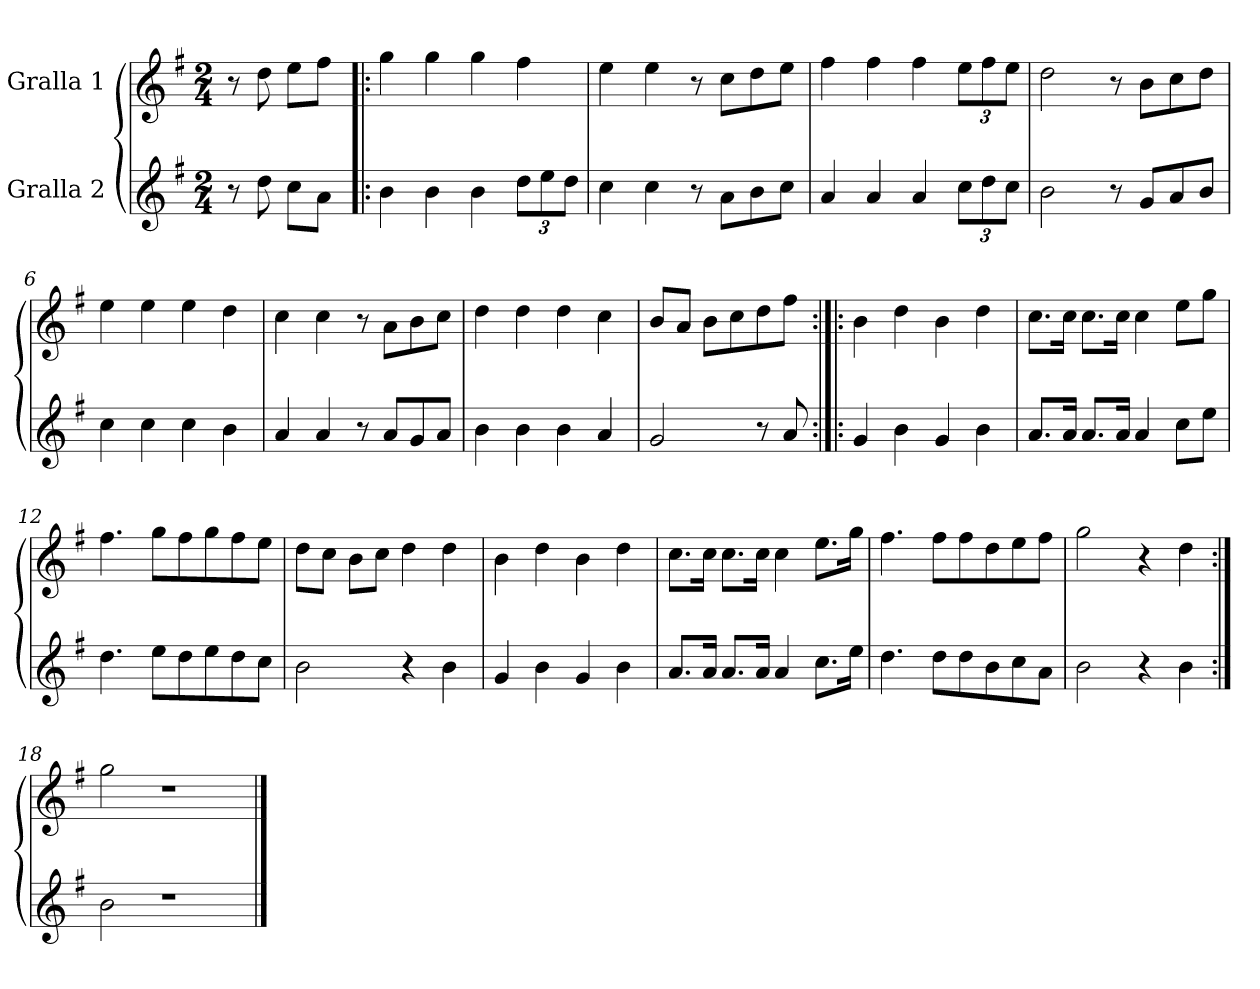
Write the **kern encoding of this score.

**kern	**kern
*part2	*part1
*staff2	*staff1
*I"Gralla 2	*I"Gralla 1
*clefG2	*clefG2
*k[f#]	*k[f#]
*M2/4	*M2/4
=1	=1
8r	8r
8dd\	8dd\
8cc\L	8ee\L
8a\J	8ff#\J
=2!|:	=2!|:
4b\	4gg\
4b\	4gg\
4b\	4gg\
*Xbrackettup	*
12dd\L	4ff#\
12ee\	.
12dd\J	.
=3	=3
4cc\	4ee\
4cc\	4ee\
8r	8r
8a\L	8cc\L
8b\	8dd\
8cc\J	8ee\J
=4	=4
4a/	4ff#\
4a/	4ff#\
4a/	4ff#\
*	*Xbrackettup
12cc\L	12ee\L
12dd\	12ff#\
12cc\J	12ee\J
=5	=5
2b\	2dd\
8r	8r
8g/L	8b\L
8a/	8cc\
8b/J	8dd\J
=6	=6
4cc\	4ee\
4cc\	4ee\
4cc\	4ee\
4b\	4dd\
!!LO:LB:g=z
=7	=7
4a/	4cc\
4a/	4cc\
8r	8r
8a/L	8a\L
8g/	8b\
8a/J	8cc\J
=8	=8
4b\	4dd\
4b\	4dd\
4b\	4dd\
4a/	4cc\
=9	=9
2g/	8b/L
.	8a/J
.	8b\L
.	8cc\
8r	8dd\
8a/	8ff#\J
=10:|!|:	=10:|!|:
4g/	4b\
4b\	4dd\
4g/	4b\
4b\	4dd\
=11	=11
8.a/L	8.cc\L
16a/Jk	16cc\Jk
8.a/L	8.cc\L
16a/Jk	16cc\Jk
4a/	4cc\
8cc\L	8ee\L
8ee\J	8gg\J
=12	=12
4.dd\	4.ff#\
8ee\L	8gg\L
8dd\	8ff#\
8ee\	8gg\
8dd\	8ff#\
8cc\J	8ee\J
!!LO:LB:g=z
=13	=13
2b\	8dd\L
.	8cc\J
.	8b\L
.	8cc\J
4r	4dd\
4b\	4dd\
=14	=14
4g/	4b\
4b\	4dd\
4g/	4b\
4b\	4dd\
=15	=15
8.a/L	8.cc\L
16a/Jk	16cc\Jk
8.a/L	8.cc\L
16a/Jk	16cc\Jk
4a/	4cc\
8.cc\L	8.ee\L
16ee\Jk	16gg\Jk
=16	=16
4.dd\	4.ff#\
8dd\L	8ff#\L
8dd\	8ff#\
8b\	8dd\
8cc\	8ee\
8a\J	8ff#\J
=17	=17
2b\	2gg\
4r	4r
4b\	4dd\
=18:|!	=18:|!
2b\	2gg\
1r	1r
==	==
*-	*-
